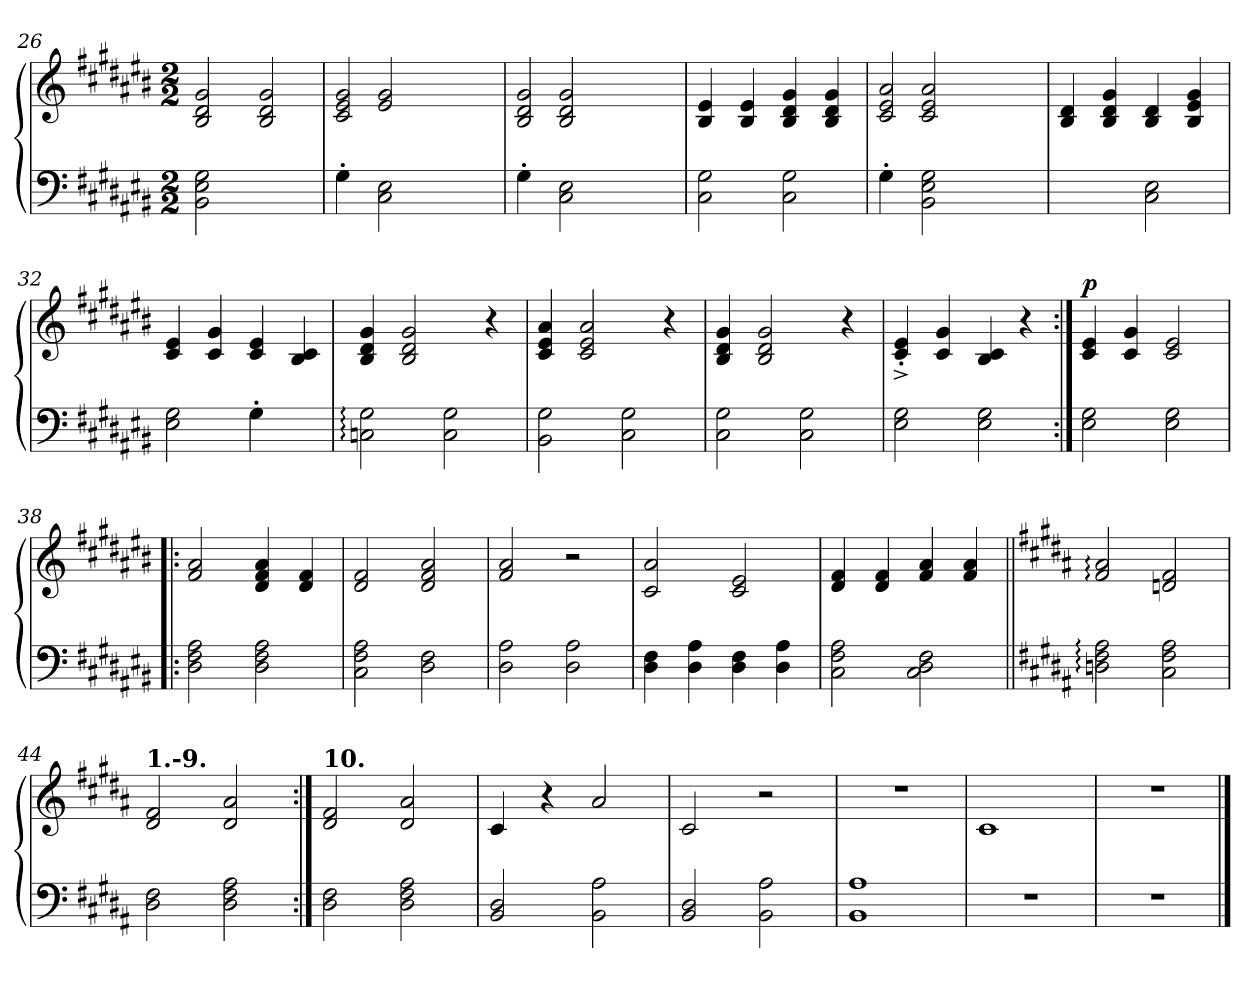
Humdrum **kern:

**kern	**kern	**dynam
*part1	*part1	*part1
*staff2	*staff1	*staff1/2
*clefF4	*clefG2	*
*k[f#c#g#d#a#e#b#]	*k[f#c#g#d#a#e#b#]	*
*M2/2	*M2/2	*
=26	=26	=26
2BB#\ 2E#\ 2G#\	2B#/ 2d#/ 2g#/	.
2ryy	2B#/ 2d#/ 2g#/	.
=27	=27	=27
*	*^	*
4G#'\	2c#/ 2e#/ 2g#/	4ryy	.
2C#\ 2E#\	.	2e#/ 2g#/	.
.	2ryy	.	.
4ryy	.	4ryy	.
=28	=28	=28	=28
4G#'\	2B#/ 2d#/ 2g#/	4ryy	.
2C#\ 2E#\	.	2B#/ 2d#/ 2g#/	.
.	2ryy	.	.
4ryy	.	4ryy	.
*	*v	*v	*
=29	=29	=29
2C#\ 2G#\	4B#/ 4e#/	.
.	4B#/ 4e#/	.
2C#\ 2G#\	4B#/ 4d#/ 4g#/	.
.	4B#/ 4d#/ 4g#/	.
=30	=30	=30
*	*^	*
4G#'\	2c#/ 2e#/ 2a#/	4ryy	.
2BB#\ 2E#\ 2G#\	.	2c#/ 2e#/ 2a#/	.
.	2ryy	.	.
4ryy	.	4ryy	.
*	*v	*v	*
=31	=31	=31
2ryy	4B#/ 4d#/	.
.	4B#/ 4d#/ 4g#/	.
2C#\ 2E#\	4B#/ 4d#/	.
.	4B#/ 4e#/ 4g#/	.
!!LO:LB:g=z
=32	=32	=32
2E#\ 2G#\	4c#/ 4e#/	.
.	4c#/ 4g#/	.
4G#'\	4c#/ 4e#/	.
4ryy	4B#/ 4c#/	.
!!LO:PB:g=z
=33	=33	=33
2Cn\: 2G#\:	4B#/ 4d#/ 4g#/	.
.	2B#/ 2d#/ 2g#/	.
2C\ 2G#\	.	.
.	4r	.
=34	=34	=34
2BB#\ 2G#\	4c#/ 4e#/ 4a#/	.
.	2c#/ 2e#/ 2a#/	.
2C#\ 2G#\	.	.
.	4r	.
=35	=35	=35
2C#\ 2G#\	4B#/ 4d#/ 4g#/	.
.	2B#/ 2d#/ 2g#/	.
2C#\ 2G#\	.	.
.	4r	.
=36	=36	=36
2E#\ 2G#\	4c#/'^ 4e#/'^	.
.	4c#/ 4g#/	.
2E#\ 2G#\	4B#/ 4c#/	.
.	4r	.
=37:|!	=37:|!	=37:|!
!	!	!LO:DY:a
2E#\ 2G#\	4c#/ 4e#/	p
.	4c#/ 4g#/	.
2E#\ 2G#\	2c#/ 2e#/	.
=38!|:	=38!|:	=38!|:
2D#\ 2F#\ 2A#\	2f#/ 2a#/	.
2D#\ 2F#\ 2A#\	4d#/ 4f#/ 4a#/	.
.	4d#/ 4f#/	.
=39	=39	=39
2C#\ 2F#\ 2A#\	2d#/ 2f#/	.
2D#\ 2F#\	2d#/ 2f#/ 2a#/	.
=40	=40	=40
2D#\ 2A#\	2f#/ 2a#/	.
2D#\ 2A#\	2r	.
=41	=41	=41
4D#\ 4F#\	2c#/ 2a#/	.
4D#\ 4A#\	.	.
4D#\ 4F#\	2c#/ 2e#/	.
4D#\ 4A#\	.	.
!!LO:LB:g=z
=42	=42	=42
2C#\ 2F#\ 2A#\	4d#/ 4f#/	.
.	4d#/ 4f#/	.
2C#\ 2D#\ 2F#\	4f#/ 4a#/	.
.	4f#/ 4a#/	.
!!LO:LB:g=z
=43||	=43||	=43||
*k[f#c#g#d#a#]	*k[f#c#g#d#a#]	*
2Dn\: 2F#\: 2A#\:	2f#/: 2a#/:	.
2C#\ 2F#\ 2A#\	2dn/ 2f#/	.
=44	=44	=44
!	!LO:TX:a:B:t=1.-9.	!
2D#\ 2F#\	2d#/ 2f#/	.
2D#\ 2F#\ 2A#\	2d#/ 2a#/	.
=45:|!	=45:|!	=45:|!
!	!LO:TX:a:B:t=10.	!
2D#\ 2F#\	2d#/ 2f#/	.
2D#\ 2F#\ 2A#\	2d#/ 2a#/	.
=46	=46	=46
2BB/ 2D#/	4c#/	.
.	4r	.
2BB\ 2A#\	2a#/	.
=47	=47	=47
2BB/ 2D#/	2c#/	.
2BB\ 2A#\	2r	.
=48	=48	=48
*^	*	*
1BB	1A#	1r	.
*v	*v	*	*
=49	=49	=49
1r	1c#	.
=50	=50	=50
1r	1r	.
==	==	==
*-	*-	*-
